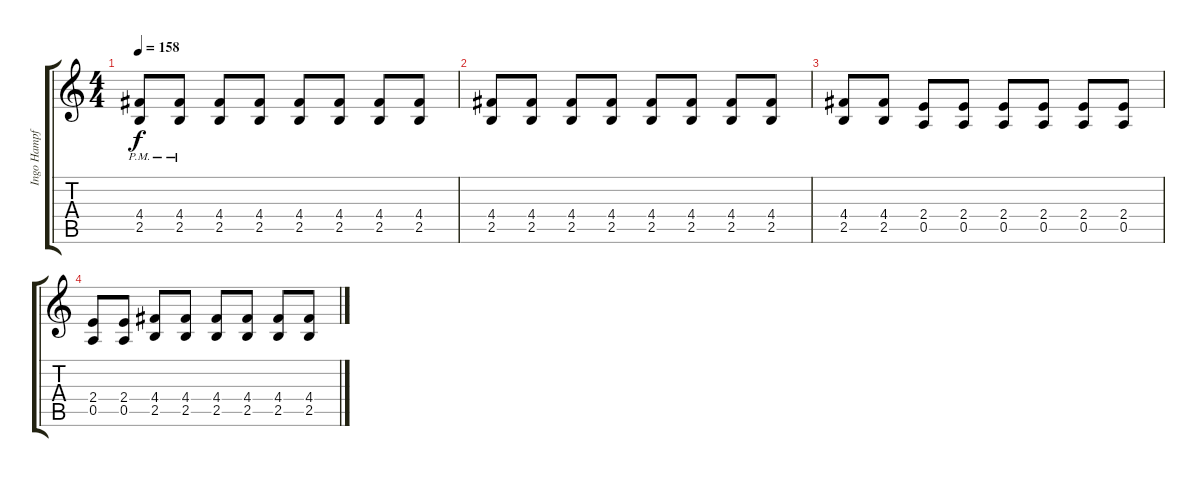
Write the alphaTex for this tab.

\track ("Ingo Hampf" "Ingo Hampf") {instrument distortionguitar}
\staff {score tabs}
\tuning (E4 B3 G3 D3 A2 E2) {hide}
\ts (4 4)
\tempo 158
\clef g2
\ks c
(4.4{pm} 2.5{pm}).8{dy f} (4.4{pm} 2.5{pm}).8 (4.4 2.5).8 (4.4 2.5).8 (4.4 2.5).8 (4.4 2.5).8 (4.4 2.5).8 (4.4 2.5).8 |
(4.4 2.5).8 (4.4 2.5).8 (4.4 2.5).8 (4.4 2.5).8 (4.4 2.5).8 (4.4 2.5).8 (4.4 2.5).8 (4.4 2.5).8 |
(4.4 2.5).8 (4.4 2.5).8 (2.4 0.5).8 (2.4 0.5).8 (2.4 0.5).8 (2.4 0.5).8 (2.4 0.5).8 (2.4 0.5).8 |
(2.4 0.5).8 (2.4 0.5).8 (4.4 2.5).8 (4.4 2.5).8 (4.4 2.5).8 (4.4 2.5).8 (4.4 2.5).8 (4.4 2.5).8
